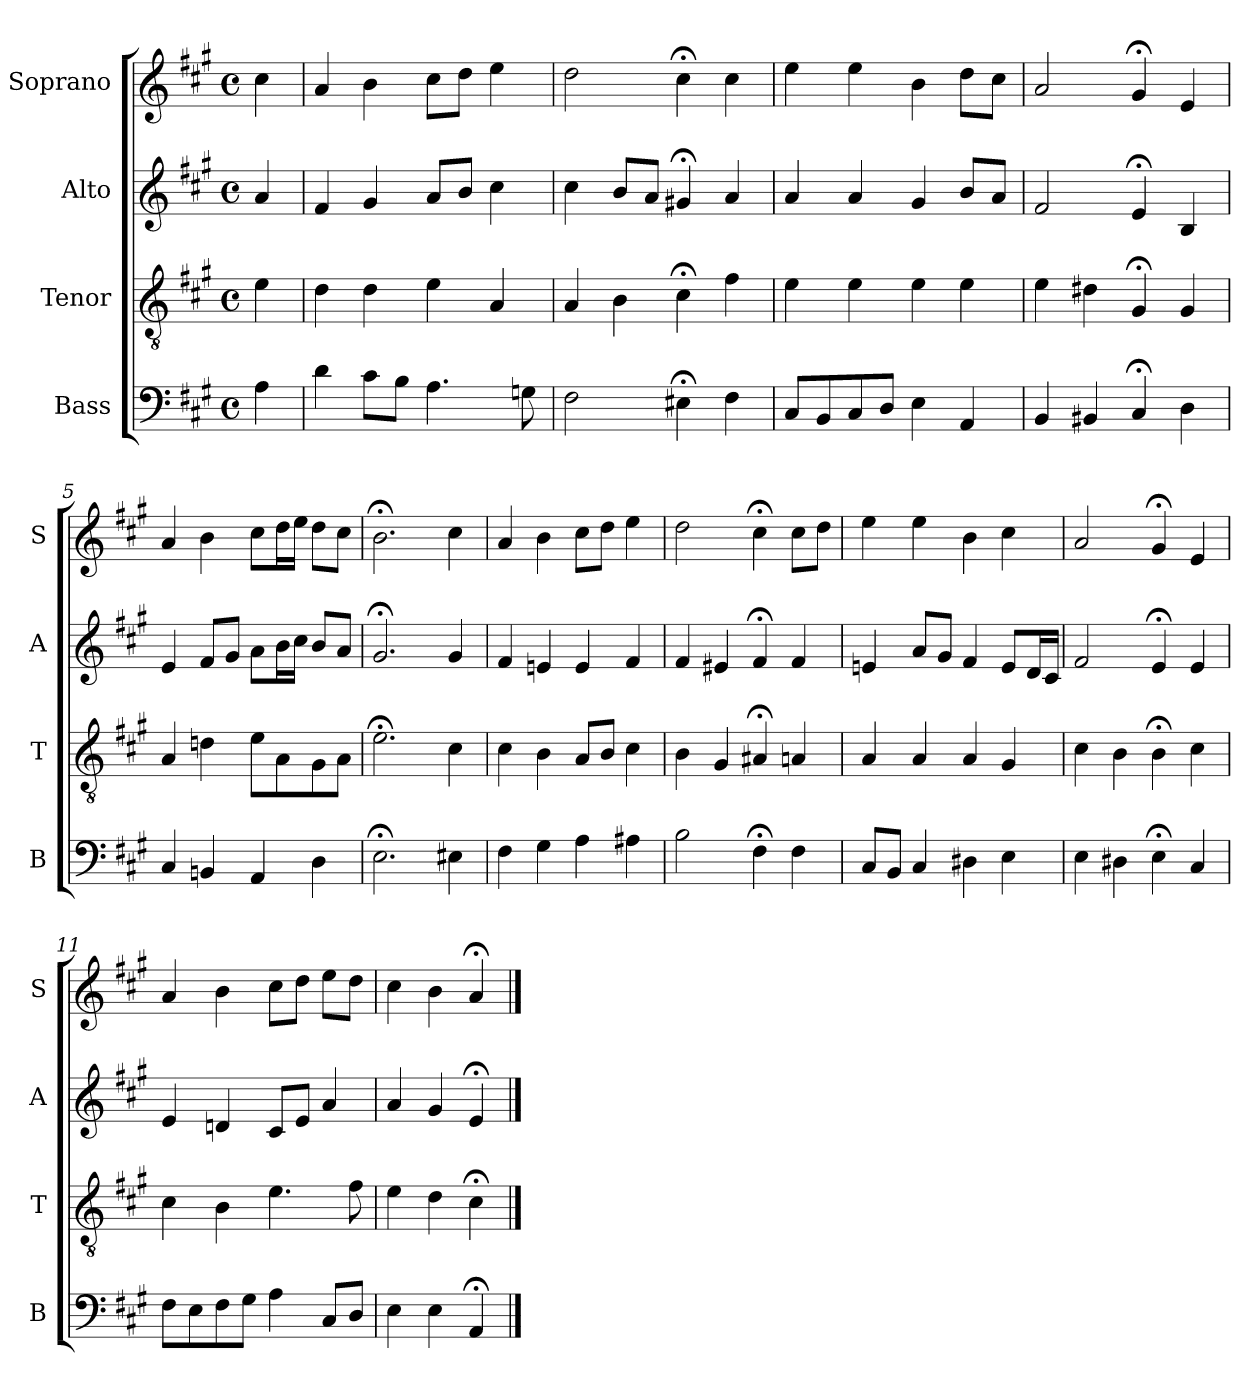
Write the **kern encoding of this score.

**kern	**kern	**kern	**kern
*part4	*part3	*part2	*part1
*staff4	*staff3	*staff2	*staff1
*I"Bass	*I"Tenor	*I"Alto	*I"Soprano
*I'B	*I'T	*I'A	*I'S
*clefF4	*clefGv2	*clefG2	*clefG2
*k[f#c#g#]	*k[f#c#g#]	*k[f#c#g#]	*k[f#c#g#]
*A:	*A:	*A:	*A:
*M4/4	*M4/4	*M4/4	*M4/4
*met(c)	*met(c)	*met(c)	*met(c)
*MM100	*MM100	*MM100	*MM100
=	=	=	=
4A	4e	4a	4cc#
=1	=1	=1	=1
4d	4d	4f#	4a
8c#L	4d	4g#	4b
8BJ	.	.	.
4.A	4e	8aL	8cc#L
.	.	8bJ	8ddJ
.	4A	4cc#	4ee
8Gn	.	.	.
=2	=2	=2	=2
2F#	4A	4cc#	2dd
.	4B	8bL	.
.	.	8aJ	.
4E#X;<	4c#;<	4g#X;<	4cc#;<
4F#	4f#	4a	4cc#
=3	=3	=3	=3
8C#L	4e	4a	4ee
8BB	.	.	.
8C#	4e	4a	4ee
8DJ	.	.	.
4E	4e	4g#	4b
4AA	4e	8bL	8ddL
.	.	8aJ	8cc#J
=4	=4	=4	=4
4BB	4e	2f#	2a
4BB#X	4d#X	.	.
4C#;<	4G#;<	4e;<	4g#;<
4D	4G#	4B	4e
=5	=5	=5	=5
4C#	4A	4e	4a
4BBn	4dn	8f#L	4b
.	.	8g#J	.
4AA	8eL	8aL	8cc#L
.	8A	16bL	16ddL
.	.	16cc#JJ	16eeJJ
4D	8G#	8bL	8ddL
.	8AJ	8aJ	8cc#J
=6	=6	=6	=6
2.E;<	2.e;<	2.g#;<	2.b;<
4E#X	4c#	4g#	4cc#
=7	=7	=7	=7
4F#	4c#	4f#	4a
4G#	4B	4en	4b
4A	8AL	4e	8cc#L
.	8BJ	.	8ddJ
4A#X	4c#	4f#	4ee
=8	=8	=8	=8
2B	4B	4f#	2dd
.	4G#	4e#X	.
4F#;<	4A#X;<	4f#;<	4cc#;<
4F#	4An	4f#	8cc#L
.	.	.	8ddJ
=9	=9	=9	=9
8C#L	4A	4en	4ee
8BBJ	.	.	.
4C#	4A	8aL	4ee
.	.	8g#J	.
4D#X	4A	4f#	4b
4E	4G#	8eL	4cc#
.	.	16dL	.
.	.	16c#JJ	.
=10	=10	=10	=10
4E	4c#	2f#	2a
4D#X	4B	.	.
4E;<	4B;<	4e;<	4g#;<
4C#	4c#	4e	4e
=11	=11	=11	=11
8F#L	4c#	4e	4a
8E	.	.	.
8F#	4B	4dn	4b
8G#J	.	.	.
4A	4.e	8c#L	8cc#L
.	.	8eJ	8ddJ
8C#L	.	4a	8eeL
8DJ	8f#	.	8ddJ
=12	=12	=12	=12
4E	4e	4a	4cc#
4E	4d	4g#	4b
4AA;<	4c#;<	4e;<	4a;<
==	==	==	==
*-	*-	*-	*-
